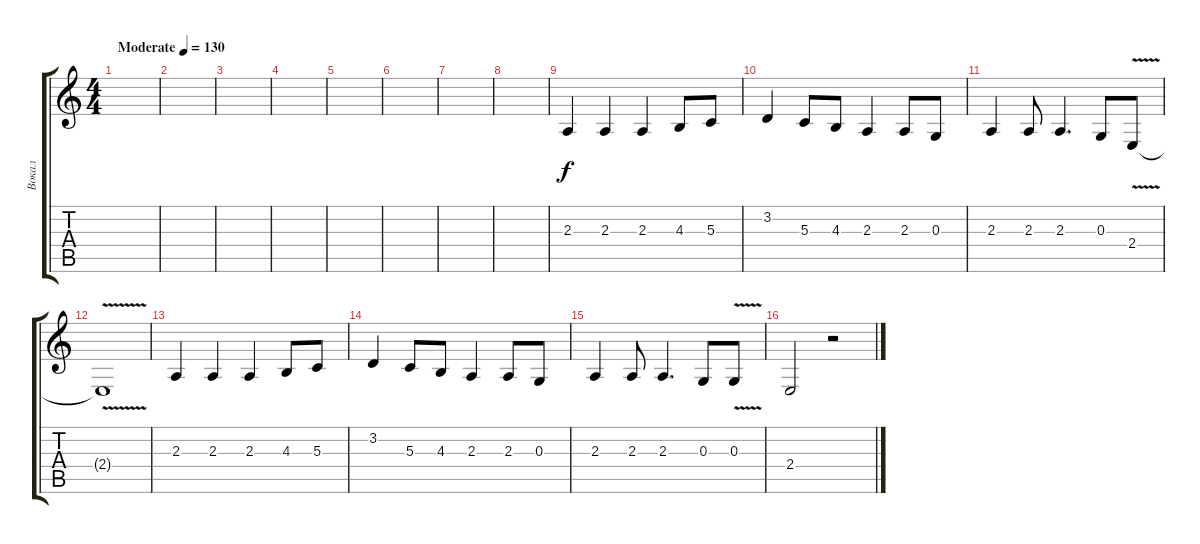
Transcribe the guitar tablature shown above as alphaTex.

\track ("Вокал" "Вокал") {instrument flute}
\staff {score tabs}
\tuning (E4 B3 G3 D3 A2 E2) {hide}
\ts (4 4)
\tempo (130 "Moderate")
\clef g2
\ks c
|
|
|
|
|
|
|
|
2.3.4 2.3.4 2.3.4 4.3.8 5.3.8 |
3.2.4 5.3.8 4.3.8 2.3.4 2.3.8 0.3.8 |
2.3.4 2.3.8 2.3.4{d} 0.3.8 2.4{v}.8 |
2.4{t}.1 |
2.3.4 2.3.4 2.3.4 4.3.8 5.3.8 |
3.2.4 5.3.8 4.3.8 2.3.4 2.3.8 0.3.8 |
2.3.4 2.3.8 2.3.4{d} 0.3.8 0.3{v}.8 |
2.4.2 r.2
